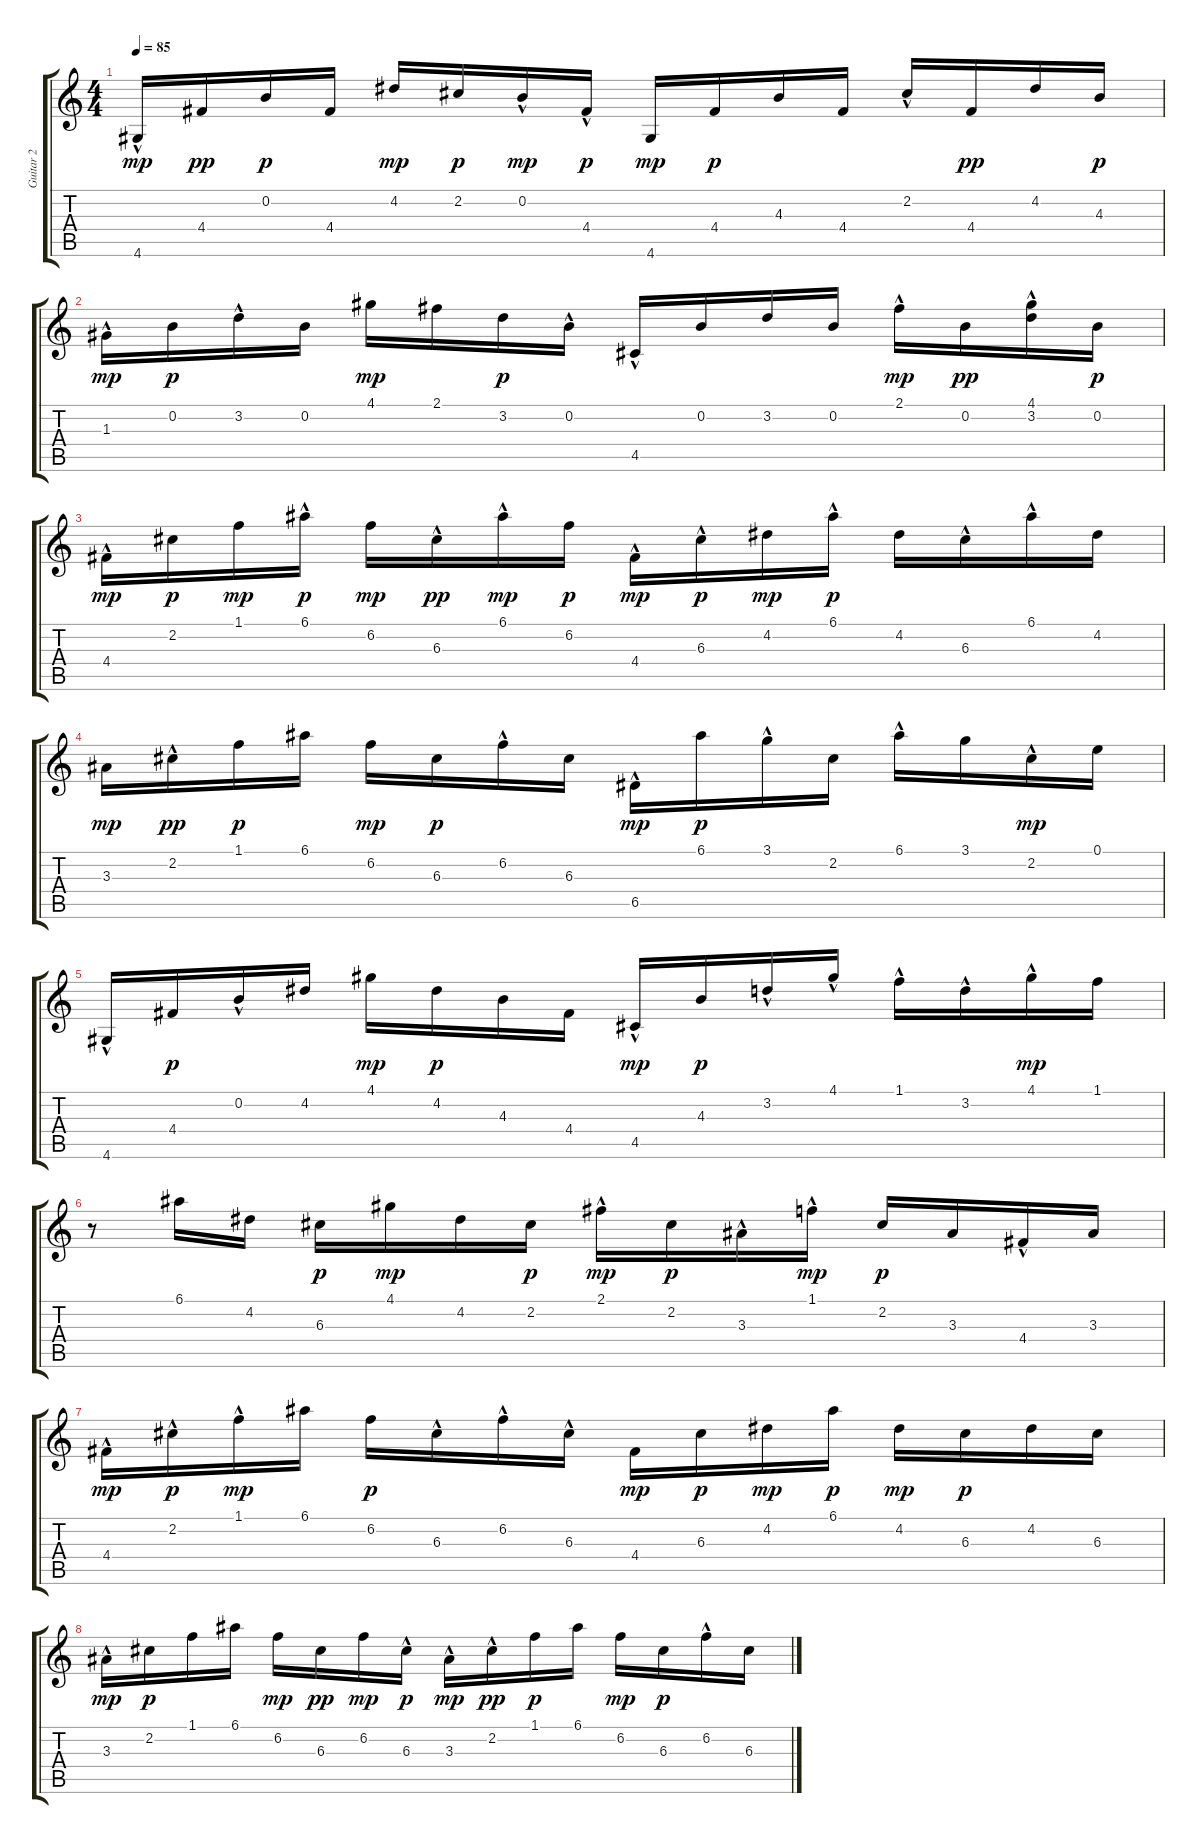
\track ("Guitar 2" "Guitar 2") {instrument acousticguitarsteel}
\staff {score tabs}
\tuning (E4 B3 G3 D3 A2 E2) {hide}
\ts (4 4)
\tempo 85
\clef g2
\ks c
4.6{hac}.16{dy mp} 4.4.16{dy pp} 0.2.16{dy p} 4.4.16 4.2.16{dy mp} 2.2.16{dy p} 0.2{hac}.16{dy mp} 4.4{hac}.16{dy p} 4.6.16{dy mp} 4.4.16{dy p} 4.3.16 4.4.16 2.2{hac}.16 4.4.16{dy pp} 4.2.16 4.3.16{dy p} |
1.3{hac}.16{dy mp} 0.2.16{dy p} 3.2{hac}.16 0.2.16 4.1.16{dy mp} 2.1.16 3.2.16{dy p} 0.2{hac}.16 4.5{hac}.16 0.2.16 3.2.16 0.2.16 2.1{hac}.16{dy mp} 0.2.16{dy pp} (4.1 3.2{hac}).16 0.2.16{dy p} |
4.4{hac}.16{dy mp} 2.2.16{dy p} 1.1.16{dy mp} 6.1{hac}.16{dy p} 6.2.16{dy mp} 6.3{hac}.16{dy pp} 6.1{hac}.16{dy mp} 6.2.16{dy p} 4.4{hac}.16{dy mp} 6.3{hac}.16{dy p} 4.2.16{dy mp} 6.1{hac}.16{dy p} 4.2.16 6.3{hac}.16 6.1{hac}.16 4.2.16 |
3.3.16{dy mp} 2.2{hac}.16{dy pp} 1.1.16{dy p} 6.1.16 6.2.16{dy mp} 6.3.16{dy p} 6.2{hac}.16 6.3.16 6.5{hac}.16{dy mp} 6.1.16{dy p} 3.1{hac}.16 2.2.16 6.1{hac}.16 3.1.16 2.2{hac}.16{dy mp} 0.1.16 |
4.6{hac}.16 4.4.16{dy p} 0.2{hac}.16 4.2.16 4.1.16{dy mp} 4.2.16{dy p} 4.3.16 4.4.16 4.5{hac}.16{dy mp} 4.3.16{dy p} 3.2{hac}.16 4.1{hac}.16 1.1{hac}.16 3.2{hac}.16 4.1{hac}.16{dy mp} 1.1.16 |
r.8 6.1.16 4.2.16 6.3.16{dy p} 4.1.16{dy mp} 4.2.16 2.2.16{dy p} 2.1{hac}.16{dy mp} 2.2.16{dy p} 3.3{hac}.16 1.1{hac}.16{dy mp} 2.2.16{dy p} 3.3.16 4.4{hac}.16 3.3.16 |
4.4{hac}.16{dy mp} 2.2{hac}.16{dy p} 1.1{hac}.16{dy mp} 6.1.16 6.2.16{dy p} 6.3{hac}.16 6.2{hac}.16 6.3{hac}.16 4.4.16{dy mp} 6.3.16{dy p} 4.2.16{dy mp} 6.1.16{dy p} 4.2.16{dy mp} 6.3.16{dy p} 4.2.16 6.3.16 |
3.3{hac}.16{dy mp} 2.2.16{dy p} 1.1.16 6.1.16 6.2.16{dy mp} 6.3.16{dy pp} 6.2.16{dy mp} 6.3{hac}.16{dy p} 3.3{hac}.16{dy mp} 2.2{hac}.16{dy pp} 1.1.16{dy p} 6.1.16 6.2.16{dy mp} 6.3.16{dy p} 6.2{hac}.16 6.3.16
